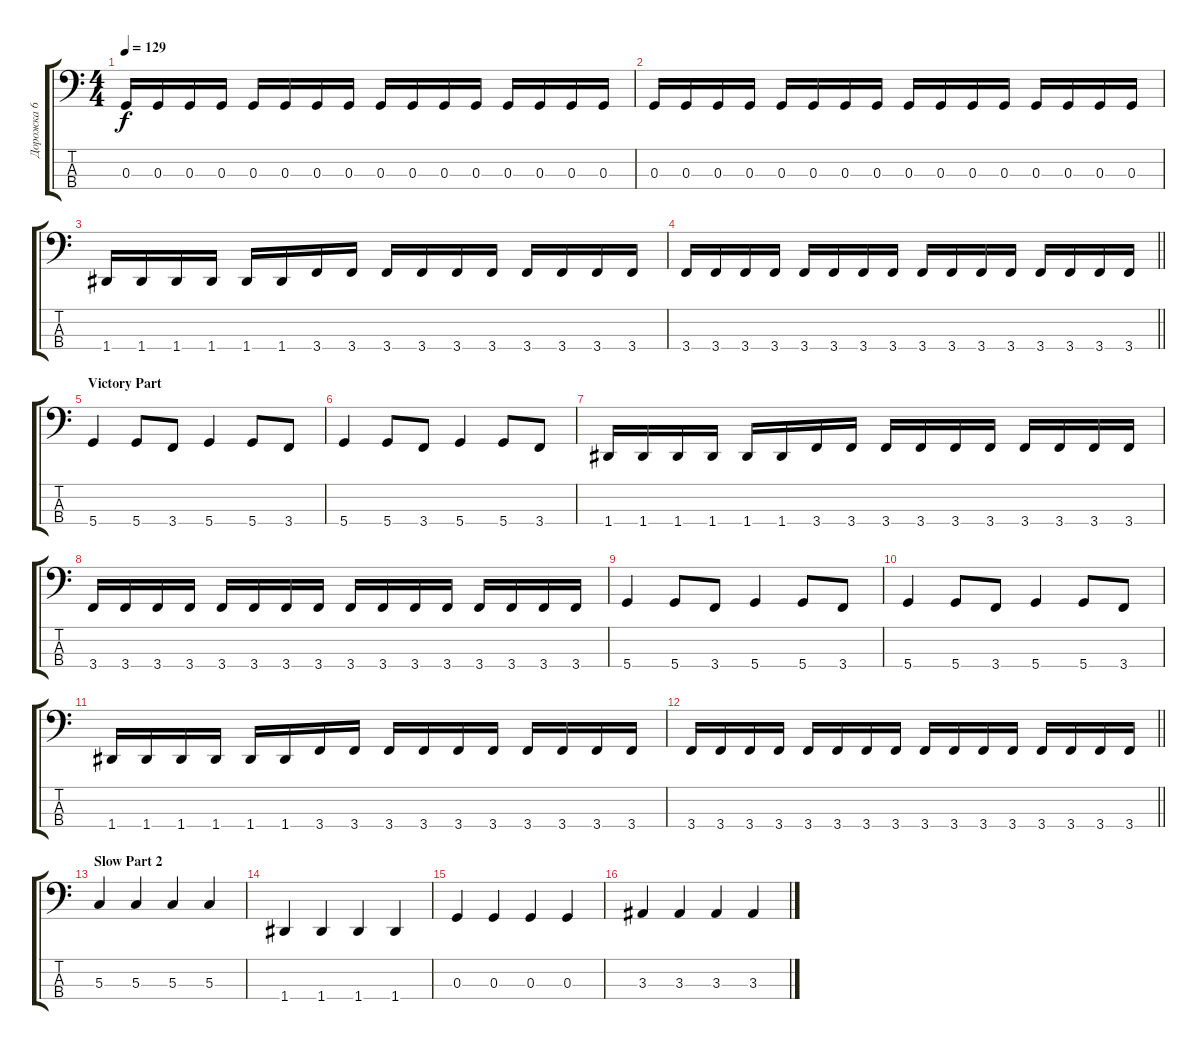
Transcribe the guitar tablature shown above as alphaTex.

\track ("Дорожка 6" "Дорожка 6") {instrument electricbasspick}
\staff {score tabs}
\tuning (F2 C2 G1 D1) {hide}
\ts (4 4)
\tempo 129
\clef f4
\ks c
0.3.16{dy f} 0.3.16 0.3.16 0.3.16 0.3.16 0.3.16 0.3.16 0.3.16 0.3.16 0.3.16 0.3.16 0.3.16 0.3.16 0.3.16 0.3.16 0.3.16 |
0.3.16 0.3.16 0.3.16 0.3.16 0.3.16 0.3.16 0.3.16 0.3.16 0.3.16 0.3.16 0.3.16 0.3.16 0.3.16 0.3.16 0.3.16 0.3.16 |
1.4.16 1.4.16 1.4.16 1.4.16 1.4.16 1.4.16 3.4.16 3.4.16 3.4.16 3.4.16 3.4.16 3.4.16 3.4.16 3.4.16 3.4.16 3.4.16 |
\barLineRight lightlight
3.4.16 3.4.16 3.4.16 3.4.16 3.4.16 3.4.16 3.4.16 3.4.16 3.4.16 3.4.16 3.4.16 3.4.16 3.4.16 3.4.16 3.4.16 3.4.16 |
\section ("" "Victory Part")
5.4.4 5.4.8 3.4.8 5.4.4 5.4.8 3.4.8 |
5.4.4 5.4.8 3.4.8 5.4.4 5.4.8 3.4.8 |
1.4.16 1.4.16 1.4.16 1.4.16 1.4.16 1.4.16 3.4.16 3.4.16 3.4.16 3.4.16 3.4.16 3.4.16 3.4.16 3.4.16 3.4.16 3.4.16 |
3.4.16 3.4.16 3.4.16 3.4.16 3.4.16 3.4.16 3.4.16 3.4.16 3.4.16 3.4.16 3.4.16 3.4.16 3.4.16 3.4.16 3.4.16 3.4.16 |
5.4.4 5.4.8 3.4.8 5.4.4 5.4.8 3.4.8 |
5.4.4 5.4.8 3.4.8 5.4.4 5.4.8 3.4.8 |
1.4.16 1.4.16 1.4.16 1.4.16 1.4.16 1.4.16 3.4.16 3.4.16 3.4.16 3.4.16 3.4.16 3.4.16 3.4.16 3.4.16 3.4.16 3.4.16 |
\barLineRight lightlight
3.4.16 3.4.16 3.4.16 3.4.16 3.4.16 3.4.16 3.4.16 3.4.16 3.4.16 3.4.16 3.4.16 3.4.16 3.4.16 3.4.16 3.4.16 3.4.16 |
\section ("" "Slow Part 2")
5.3.4 5.3.4 5.3.4 5.3.4 |
1.4.4 1.4.4 1.4.4 1.4.4 |
0.3.4 0.3.4 0.3.4 0.3.4 |
3.3.4 3.3.4 3.3.4 3.3.4
